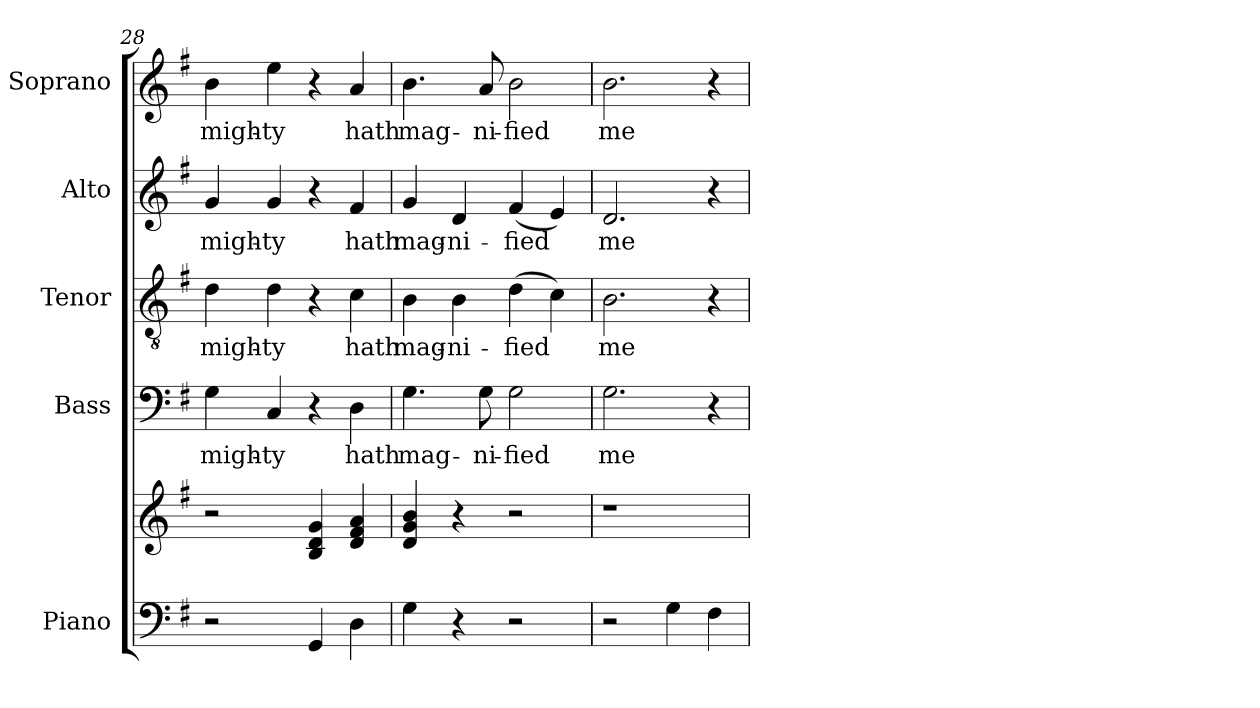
**kern	**kern	**kern	**text	**kern	**text	**kern	**text	**kern	**text
*part5	*part5	*part4	*part4	*part3	*part3	*part2	*part2	*part1	*part1
*staff6	*staff5	*staff4	*staff4	*staff3	*staff3	*staff2	*staff2	*staff1	*staff1
*I"Piano	*	*I"Bass	*	*I"Tenor	*	*I"Alto	*	*I"Soprano	*
*	*	*I'B.	*	*I'T.	*	*I'A.	*	*I'S.	*
*clefF4	*clefG2	*clefF4	*	*clefGv2	*	*clefG2	*	*clefG2	*
*k[f#]	*k[f#]	*k[f#]	*	*k[f#]	*	*k[f#]	*	*k[f#]	*
*G:	*G:	*G:	*	*G:	*	*G:	*	*G:	*
=28	=28	=28	=28	=28	=28	=28	=28	=28	=28
*^	*^	*	*	*	*	*	*	*	*
!	!	!	!	!	!LO:LY:b:cj	!	!LO:LY:b:cj	!	!LO:LY:b:cj	!	!LO:LY:b:cj
2r	2ryy	2ryy	2r	4G\	migh-	4d\	migh-	4g/	migh-	4b\	migh-
!	!	!	!	!	!LO:LY:b:cj	!	!LO:LY:b:cj	!	!LO:LY:b:cj	!	!LO:LY:b:cj
.	.	.	.	4C/	-ty	4d\	-ty	4g/	-ty	4ee\	-ty
2ryy	4GG/	4B/ 4d/ 4g/	2ryy	4r	.	4r	.	4r	.	4r	.
!	!	!	!	!	!LO:LY:b:cj	!	!LO:LY:b:cj	!	!LO:LY:b:cj	!	!LO:LY:b:cj
.	4D\	4f#/ 4a/ 4d/	.	4D\	hath	4c\	hath	4f#/	hath	4a/	hath
*	*	*v	*v	*	*	*	*	*	*	*	*
=29	=29	=29	=29	=29	=29	=29	=29	=29	=29	=29
!	!	!	!	!LO:LY:b:cj	!	!LO:LY:b:cj	!	!LO:LY:b:cj	!	!LO:LY:b:cj
*v	*v	*	*	*	*	*	*	*	*	*
4G\	4g/ 4d/ 4b/	4.G\	mag-	4B\	mag-	4g/	mag-	4.b\	mag-
!	!	!	!	!	!LO:LY:b:cj	!	!LO:LY:b:cj	!	!
4r	4r	.	.	4B\	-ni-	4d/	-ni-	.	.
!	!	!	!LO:LY:b:cj	!	!	!	!	!	!LO:LY:b:cj
.	.	8G\	-ni-	.	.	.	.	8a/	-ni-
!	!	!	!LO:LY:b:cj	!	!LO:LY:b	!	!LO:LY:b	!	!LO:LY:b:cj
2r	2r	2G\	-fied	(>4d\	-fied	(<4f#/	-fied	2b\	-fied
.	.	.	.	4c\)	.	4e/)	.	.	.
=30	=30	=30	=30	=30	=30	=30	=30	=30	=30
!	!	!	!LO:LY:b:cj	!	!LO:LY:b:cj	!	!LO:LY:b:cj	!	!LO:LY:b:cj
2r	1r	2.G\	me	2.B\	me	2.d/	me	2.b\	me
4G\	.	.	.	.	.	.	.	.	.
4F#\	.	4r	.	4r	.	4r	.	4r	.
=	=	=	=	=	=	=	=	=	=
*-	*-	*-	*-	*-	*-	*-	*-	*-	*-
